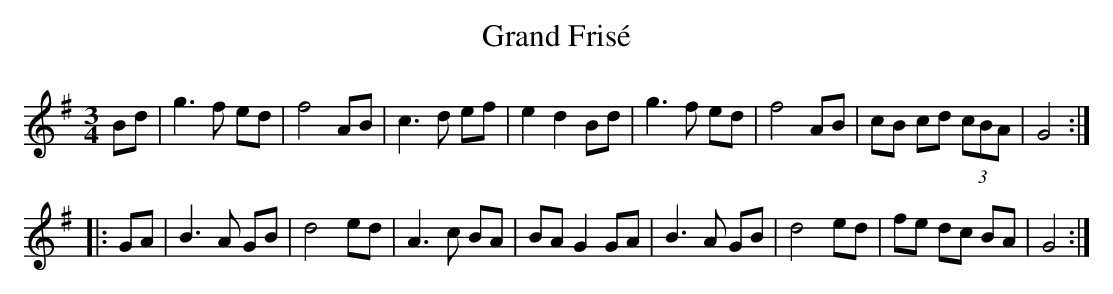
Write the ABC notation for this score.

X:1
T:Grand Frisé
M:3/4
L:1/8
K:G
Bd|g3f ed|f4 AB|c3d ef|e2d2 Bd|\
g3f ed|f4 AB|cB cd (3cBA|G4:|
|:GA|B3A GB|d4 ed|A3 c BA|BA G2 GA|\
B3A GB|d4 ed|fe dc BA|G4:|
